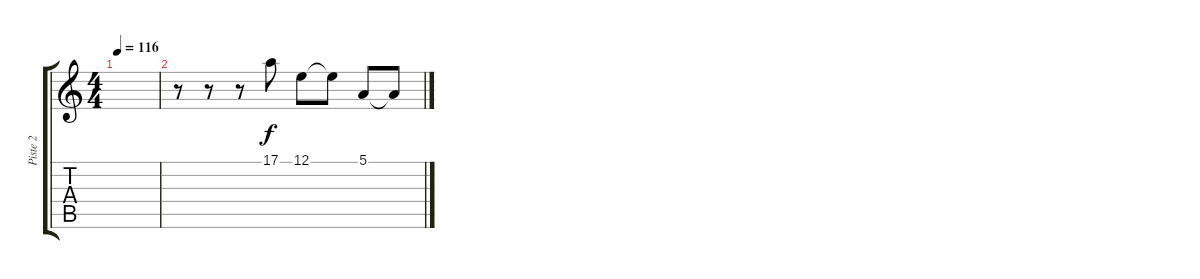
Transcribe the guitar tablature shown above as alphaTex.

\track ("Piste 2" "Piste 2") {instrument electricpiano1}
\staff {score tabs}
\tuning (E4 B3 G3 D3 A2 E2) {hide}
\ts (4 4)
\tempo 116
\clef g2
\ks c
|
r.8 r.8 r.8 17.1.8 12.1.8 12.1{t}.8 5.1.8 5.1{t}.8
